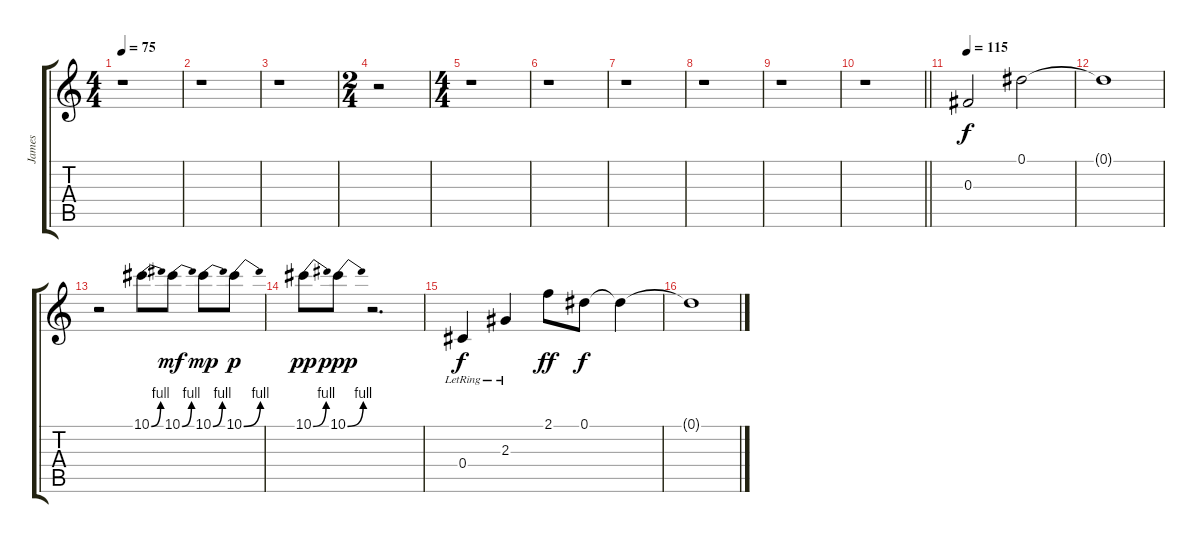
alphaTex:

\track ("James" "James") {instrument distortionguitar}
\staff {score tabs}
\tuning (Eb4 Bb3 Gb3 Db3 Ab2 Eb2) {hide}
\ts (4 4)
\tempo 75
\clef g2
\ks c
r.1{dy f} |
r.1 |
r.1 |
\ts (2 4)
r.2 |
\ts (4 4)
r.1 |
r.1 |
r.1 |
r.1 |
r.1 |
\barLineRight lightlight
r.1 |
\tempo 115
0.3.2{volume 12 instrument electricguitarclean} 0.1.2 |
0.1{t}.1 |
r.2 10.1{be (bend 0 0 60 4)}.8 10.1{be (bend 0 0 60 4)}.8{dy mf} 10.1{be (bend 0 0 60 4)}.8{dy mp} 10.1{be (bend 0 0 60 4)}.8{dy p} |
10.1{be (bend 0 0 60 4)}.8{dy pp} 10.1{be (bend 0 0 60 4)}.8{dy ppp} r.2{d} |
0.4{lr}.4{dy f} 2.3{lr}.4 2.1.8{dy ff} 0.1.8{dy f} 0.1{t}.4 |
0.1{t}.1
